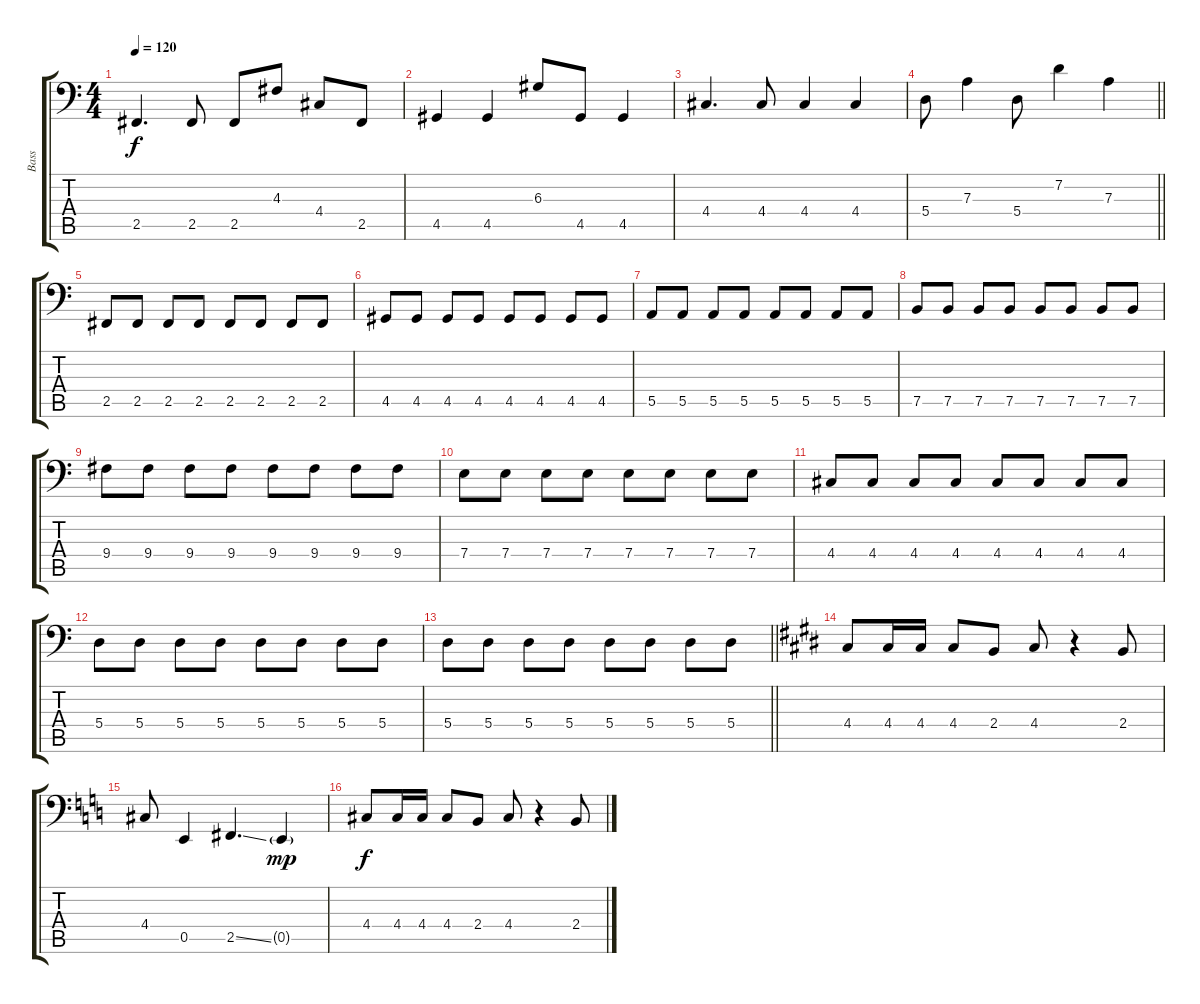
\track ("Bass" "Bass") {instrument electricbassfinger}
\staff {score tabs}
\tuning (C3 G2 D2 A1 E1 B0) {hide}
\ts (4 4)
\tempo 120
\clef f4
\ks c
2.5.4{d dy f} 2.5.8 2.5.8 4.3.8 4.4.8 2.5.8 |
4.5.4 4.5.4 6.3.8 4.5.8 4.5.4 |
4.4.4{d} 4.4.8 4.4.4 4.4.4 |
\barLineRight lightlight
5.4.8 7.3.4 5.4.8 7.2.4 7.3.4 |
2.5.8 2.5.8 2.5.8 2.5.8 2.5.8 2.5.8 2.5.8 2.5.8 |
4.5.8 4.5.8 4.5.8 4.5.8 4.5.8 4.5.8 4.5.8 4.5.8 |
5.5.8 5.5.8 5.5.8 5.5.8 5.5.8 5.5.8 5.5.8 5.5.8 |
7.5.8 7.5.8 7.5.8 7.5.8 7.5.8 7.5.8 7.5.8 7.5.8 |
9.4.8 9.4.8 9.4.8 9.4.8 9.4.8 9.4.8 9.4.8 9.4.8 |
7.4.8 7.4.8 7.4.8 7.4.8 7.4.8 7.4.8 7.4.8 7.4.8 |
4.4.8 4.4.8 4.4.8 4.4.8 4.4.8 4.4.8 4.4.8 4.4.8 |
5.4.8 5.4.8 5.4.8 5.4.8 5.4.8 5.4.8 5.4.8 5.4.8 |
\barLineRight lightlight
5.4.8 5.4.8 5.4.8 5.4.8 5.4.8 5.4.8 5.4.8 5.4.8 |
\ks e
4.4.8 4.4.16 4.4.16 4.4.8 2.4.8 4.4.8 r.4 2.4.8 |
\ks c
4.4.8 0.5.4 2.5{ss}.4{d} 0.5{g}.4{dy mp} |
4.4.8{dy f} 4.4.16 4.4.16 4.4.8 2.4.8 4.4.8 r.4 2.4.8
